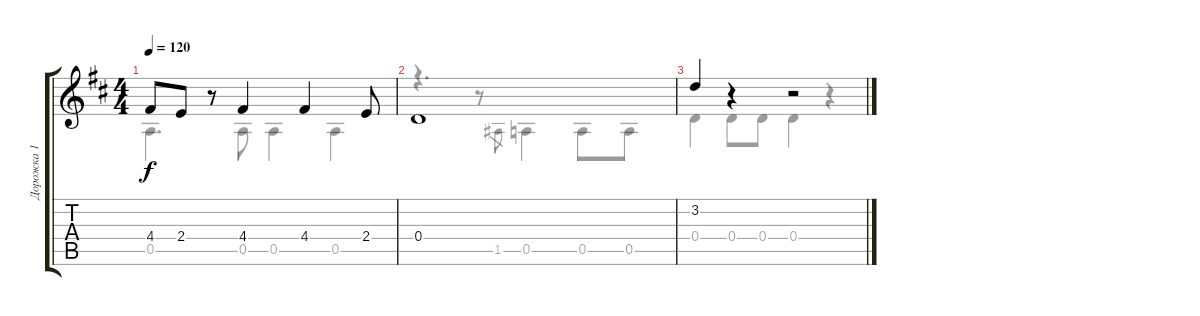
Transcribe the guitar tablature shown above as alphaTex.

\track ("Дорожка 1" "Дорожка 1") {instrument acousticguitarnylon}
\staff {score tabs}
\tuning (E4 B3 G3 D3 A2 E2) {hide}
\voice
\ts (4 4)
\tempo 120
\clef g2
\ks d
4.4{t}.8{dy f} 2.4.8 r.8 4.4.4 4.4.4 2.4.8 |
0.4.1 |
3.2.4 r.4 r.2
\voice
\clef g2
\ottava regular
\simile none
\ks d
0.5.4{d dy f} 0.5.8 0.5.4 0.5.4 |
r.4{d} r.8 1.5.8{gr} 0.5.4 0.5.8 0.5.8 |
0.4.4 0.4.8 0.4.8 0.4.4 r.4
